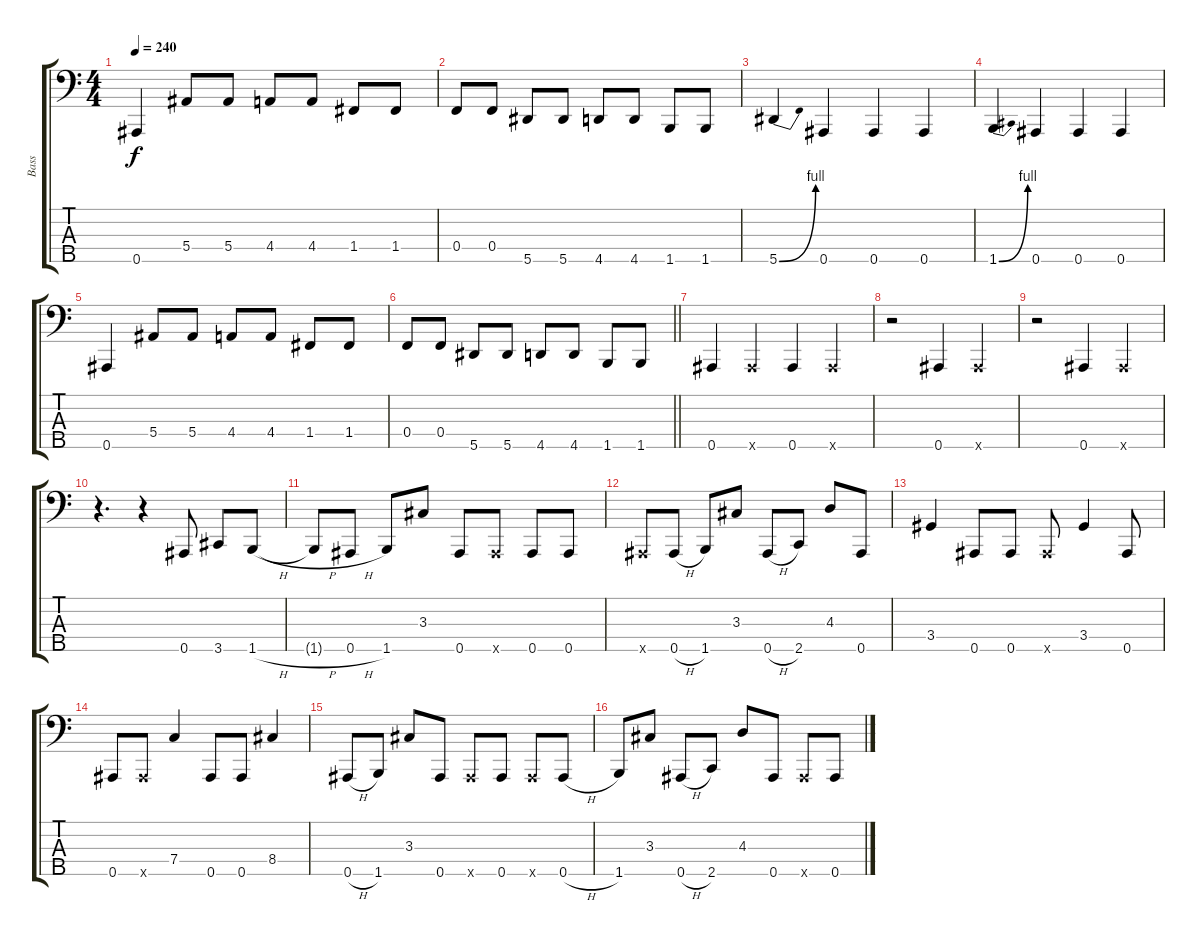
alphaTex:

\track ("Bass" "Bass") {instrument electricbasspick}
\staff {score tabs}
\tuning (Ab2 Eb2 Bb1 F1 Bb0) {hide}
\ts (4 4)
\tempo 240
\clef f4
\ks c
0.5.4{dy f} 5.4.8 5.4.8 4.4.8 4.4.8 1.4.8 1.4.8 |
0.4.8 0.4.8 5.5.8 5.5.8 4.5.8 4.5.8 1.5.8 1.5.8 |
5.5{be (bend 0 0 60 4)}.4 0.5.4 0.5.4 0.5.4 |
1.5{be (bend 0 0 60 4)}.4 0.5.4 0.5.4 0.5.4 |
0.5.4 5.4.8 5.4.8 4.4.8 4.4.8 1.4.8 1.4.8 |
\barLineRight lightlight
0.4.8 0.4.8 5.5.8 5.5.8 4.5.8 4.5.8 1.5.8 1.5.8 |
0.5.4 0.5{x}.4 0.5.4 0.5{x}.4 |
r.2 0.5.4 0.5{x}.4 |
r.2 0.5.4 0.5{x}.4 |
r.4{d} r.4 0.5.8 3.5.8 1.5{h}.8 |
1.5{h t}.8 0.5{h}.8 1.5.8 3.3.8 0.5.8 0.5{x}.8 0.5.8 0.5.8 |
0.5{x}.8 0.5{h}.8 1.5.8 3.3.8 0.5{h}.8 2.5.8 4.3.8 0.5.8 |
3.4.4 0.5.8 0.5.8 0.5{x}.8 3.4.4 0.5.8 |
0.5.8 0.5{x}.8 7.4.4 0.5.8 0.5.8 8.4.4 |
0.5{h}.8 1.5.8 3.3.8 0.5.8 0.5{x}.8 0.5.8 0.5{x}.8 0.5{h}.8 |
1.5.8 3.3.8 0.5{h}.8 2.5.8 4.3.8 0.5.8 0.5{x}.8 0.5.8
